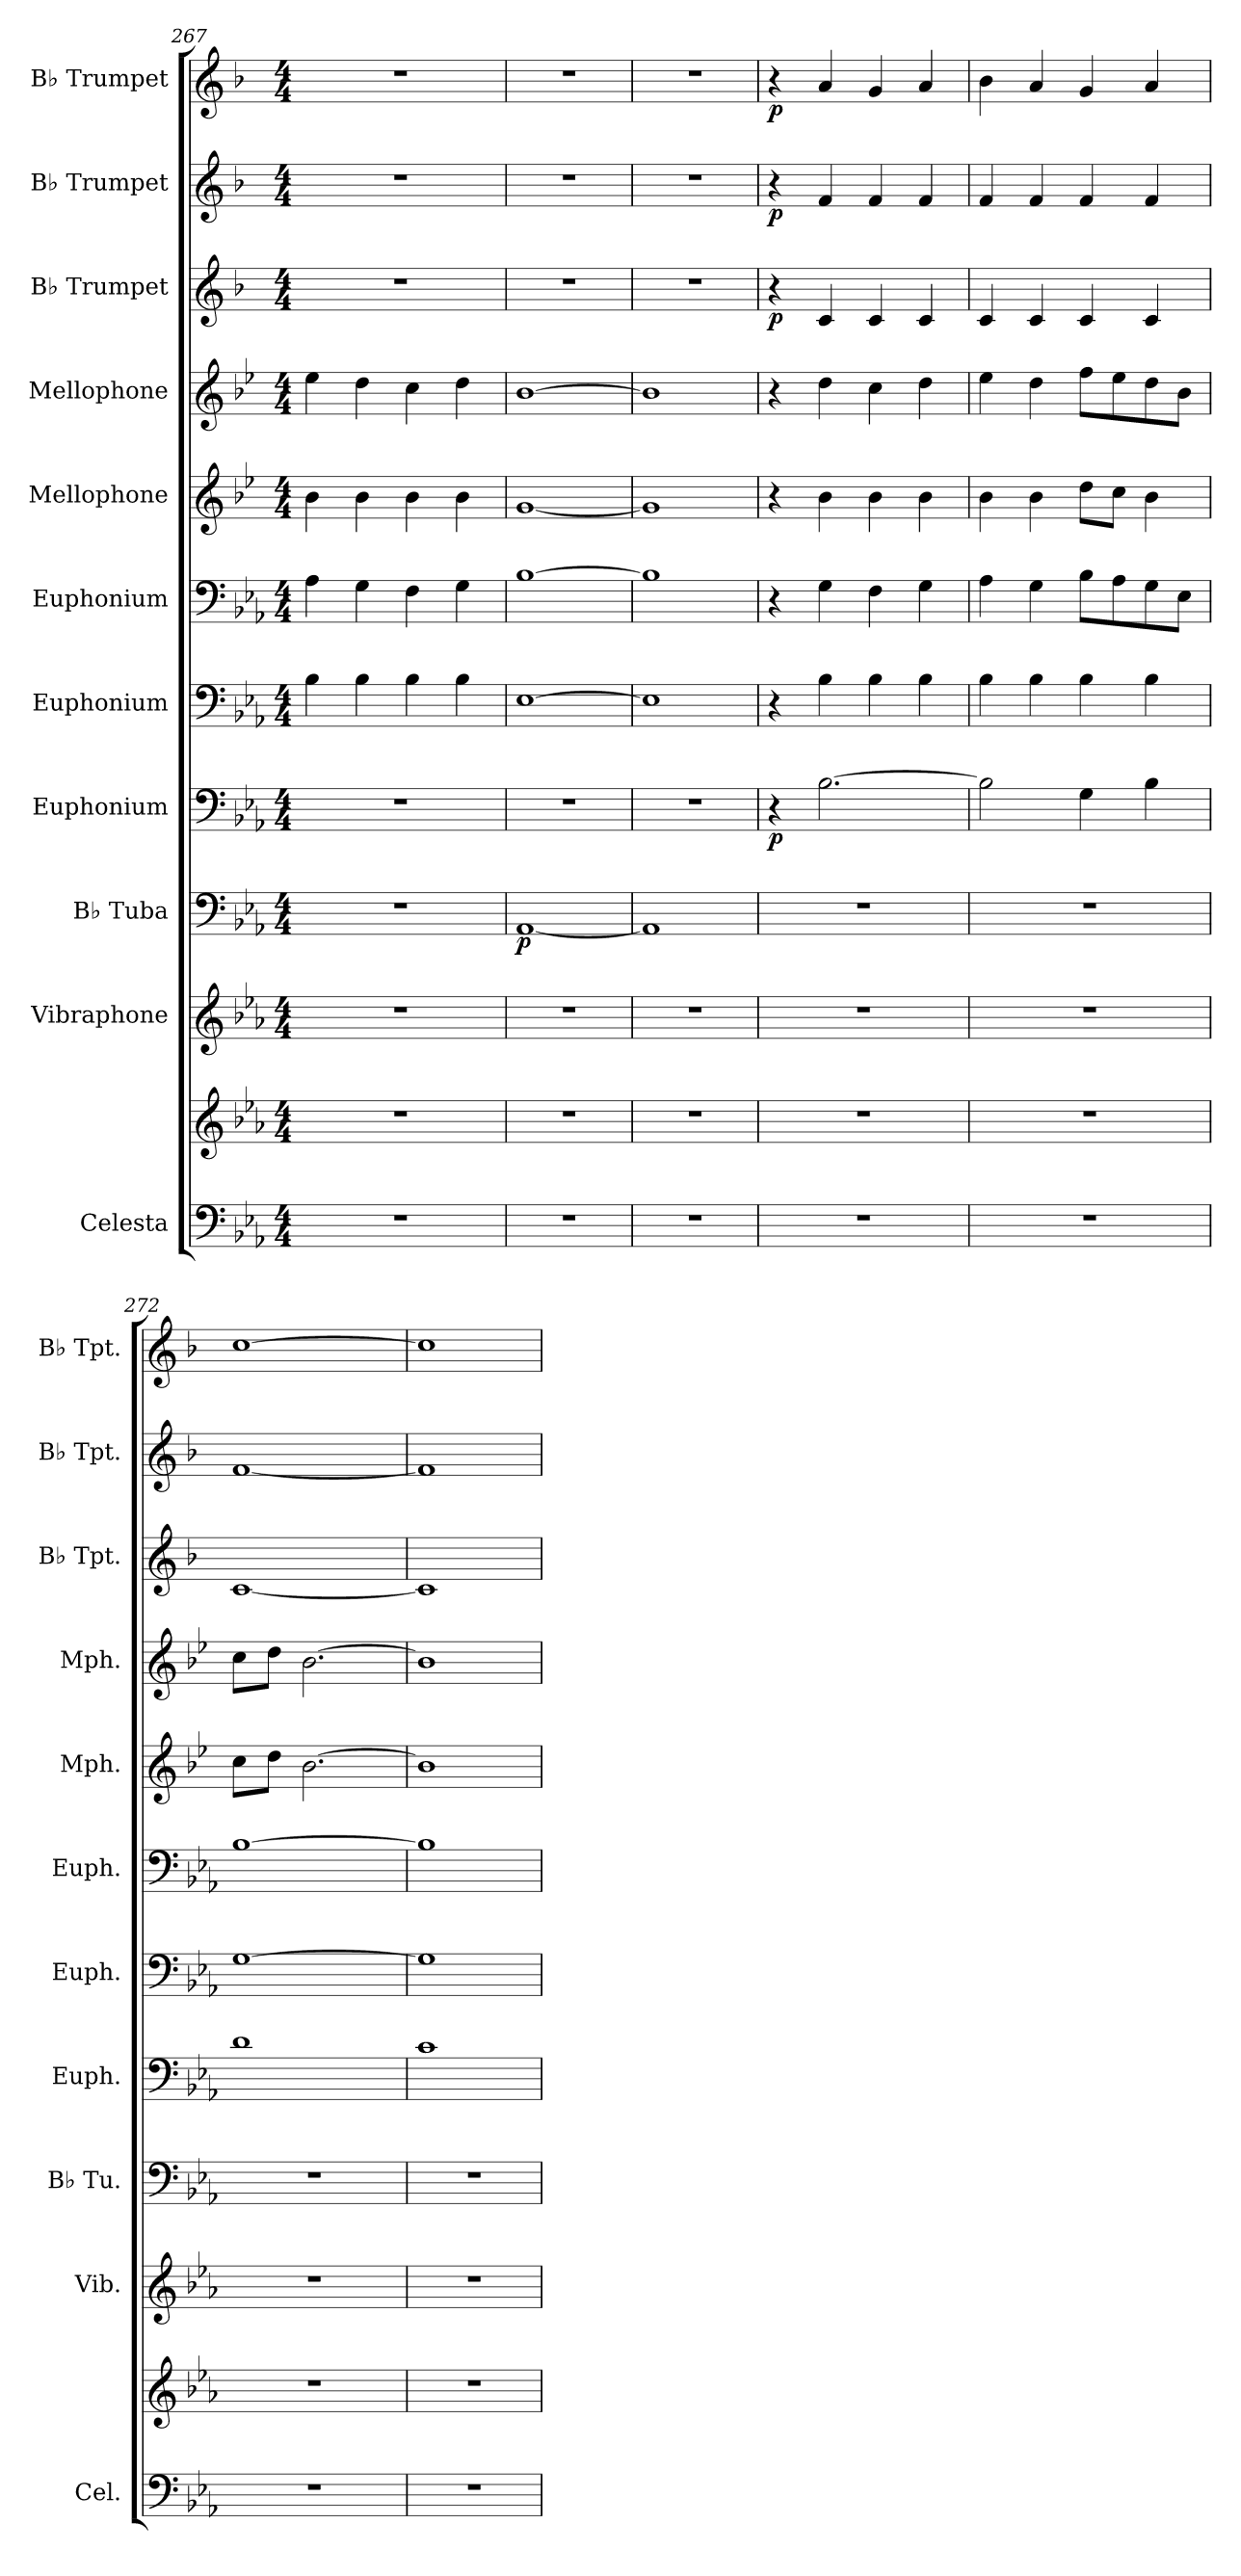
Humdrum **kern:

**kern	**kern	**kern	**kern	**dynam	**kern	**dynam	**kern	**kern	**kern	**kern	**kern	**dynam	**kern	**dynam	**kern	**dynam
*part11	*part11	*part10	*part9	*part9	*part8	*part8	*part7	*part6	*part5	*part4	*part3	*part3	*part2	*part2	*part1	*part1
*staff12	*staff11	*staff10	*staff9	*staff9	*staff8	*staff8	*staff7	*staff6	*staff5	*staff4	*staff3	*staff3	*staff2	*staff2	*staff1	*staff1
*I"Celesta	*	*I"Vibraphone	*I"B♭ Tuba	*	*I"Euphonium	*	*I"Euphonium	*I"Euphonium	*I"Mellophone	*I"Mellophone	*I"B♭ Trumpet	*	*I"B♭ Trumpet	*	*I"B♭ Trumpet	*
*I'Cel.	*	*I'Vib.	*I'B♭ Tu.	*	*I'Euph.	*	*I'Euph.	*I'Euph.	*I'Mph.	*I'Mph.	*I'B♭ Tpt.	*	*I'B♭ Tpt.	*	*I'B♭ Tpt.	*
*clefF4	*clefG2	*clefG2	*clefF4	*	*clefF4	*	*clefF4	*clefF4	*clefG2	*clefG2	*clefG2	*	*clefG2	*	*clefG2	*
*ITrd-7c-12	*ITrd-7c-12	*	*	*	*	*	*	*	*ITrd4c7	*ITrd4c7	*ITrd1c2	*	*ITrd1c2	*	*ITrd1c2	*
*k[b-e-a-]	*k[b-e-a-]	*k[b-e-a-]	*k[b-e-a-]	*	*k[b-e-a-]	*	*k[b-e-a-]	*k[b-e-a-]	*k[b-e-a-]	*k[b-e-a-]	*k[b-e-a-]	*	*k[b-e-a-]	*	*k[b-e-a-]	*
*M4/4	*M4/4	*M4/4	*M4/4	*	*M4/4	*	*M4/4	*M4/4	*M4/4	*M4/4	*M4/4	*	*M4/4	*	*M4/4	*
=267	=267	=267	=267	=267	=267	=267	=267	=267	=267	=267	=267	=267	=267	=267	=267	=267
1r	1r	1r	1r	.	1r	.	4B-\	4A-\	4e-\	4a-\	1r	.	1r	.	1r	.
.	.	.	.	.	.	.	4B-\	4G\	4e-\	4g\	.	.	.	.	.	.
.	.	.	.	.	.	.	4B-\	4F\	4e-\	4f\	.	.	.	.	.	.
.	.	.	.	.	.	.	4B-\	4G\	4e-\	4g\	.	.	.	.	.	.
=268	=268	=268	=268	=268	=268	=268	=268	=268	=268	=268	=268	=268	=268	=268	=268	=268
!	!	!	!	!LO:DY:b	!	!	!	!	!	!	!	!	!	!	!	!
1r	1r	1r	[1AA-	p	1r	.	[1E-	[1B-	[1c	[1e-	1r	.	1r	.	1r	.
=269	=269	=269	=269	=269	=269	=269	=269	=269	=269	=269	=269	=269	=269	=269	=269	=269
1r	1r	1r	1AA-]	.	1r	.	1E-]	1B-]	1c]	1e-]	1r	.	1r	.	1r	.
=270	=270	=270	=270	=270	=270	=270	=270	=270	=270	=270	=270	=270	=270	=270	=270	=270
!	!	!	!	!	!	!LO:DY:b	!	!	!	!	!	!LO:DY:b	!	!LO:DY:b	!	!LO:DY:b
1r	1r	1r	1r	.	4r	p	4r	4r	4r	4r	4r	p	4r	p	4r	p
.	.	.	.	.	[2.B-\	.	4B-\	4G\	4e-\	4g\	4B-/	.	4e-/	.	4g/	.
.	.	.	.	.	.	.	4B-\	4F\	4e-\	4f\	4B-/	.	4e-/	.	4f/	.
.	.	.	.	.	.	.	4B-\	4G\	4e-\	4g\	4B-/	.	4e-/	.	4g/	.
=271	=271	=271	=271	=271	=271	=271	=271	=271	=271	=271	=271	=271	=271	=271	=271	=271
1r	1r	1r	1r	.	2B-\]	.	4B-\	4A-\	4e-\	4a-\	4B-/	.	4e-/	.	4a-\	.
.	.	.	.	.	.	.	4B-\	4G\	4e-\	4g\	4B-/	.	4e-/	.	4g/	.
.	.	.	.	.	4G\	.	4B-\	8B-\L	8g\L	8b-\L	4B-/	.	4e-/	.	4f/	.
.	.	.	.	.	.	.	.	8A-\	8f\J	8a-\	.	.	.	.	.	.
.	.	.	.	.	4B-\	.	4B-\	8G\	4e-\	8g\	4B-/	.	4e-/	.	4g/	.
.	.	.	.	.	.	.	.	8E-\J	.	8e-\J	.	.	.	.	.	.
=272	=272	=272	=272	=272	=272	=272	=272	=272	=272	=272	=272	=272	=272	=272	=272	=272
1r	1r	1r	1r	.	1d	.	[1G	[1B-	8f\L	8f\L	[1B-	.	[1e-	.	[1b-	.
.	.	.	.	.	.	.	.	.	8g\J	8g\J	.	.	.	.	.	.
.	.	.	.	.	.	.	.	.	[2.e-\	[2.e-\	.	.	.	.	.	.
=273	=273	=273	=273	=273	=273	=273	=273	=273	=273	=273	=273	=273	=273	=273	=273	=273
1r	1r	1r	1r	.	1c	.	1G]	1B-]	1e-]	1e-]	1B-]	.	1e-]	.	1b-]	.
=	=	=	=	=	=	=	=	=	=	=	=	=	=	=	=	=
*-	*-	*-	*-	*-	*-	*-	*-	*-	*-	*-	*-	*-	*-	*-	*-	*-
